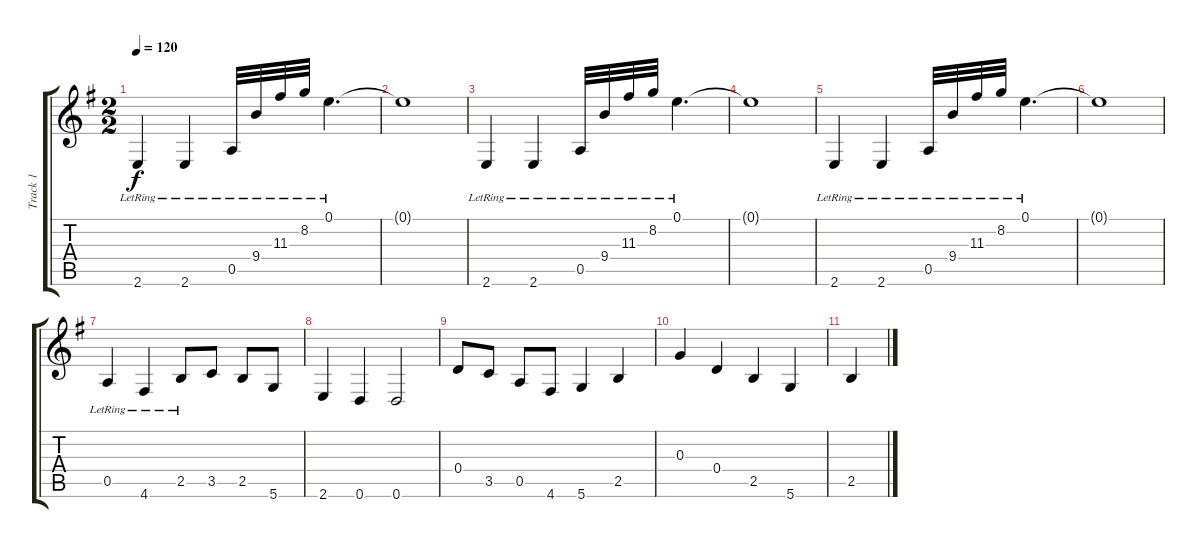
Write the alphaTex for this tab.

\track ("Track 1" "Track 1") {instrument acousticguitarnylon}
\staff {score tabs}
\tuning (E4 B3 G3 D3 A2 D2) {hide}
\ts (2 2)
\tempo 120
\clef g2
\ks eminor
2.6{lr}.4{dy f} 2.6{lr}.4 0.5{lr}.32 9.4{lr}.32 11.3{lr}.32 8.2{lr}.32 0.1{lr}.4{d} |
0.1{t}.1 |
2.6{lr}.4 2.6{lr}.4 0.5{lr}.32 9.4{lr}.32 11.3{lr}.32 8.2{lr}.32 0.1{lr}.4{d} |
0.1{t}.1 |
2.6{lr}.4 2.6{lr}.4 0.5{lr}.32 9.4{lr}.32 11.3{lr}.32 8.2{lr}.32 0.1{lr}.4{d} |
0.1{t}.1 |
0.5{lr}.4 4.6{lr}.4 2.5{lr}.8 3.5.8 2.5.8 5.6.8 |
2.6.4 0.6.4 0.6.2 |
0.4.8 3.5.8 0.5.8 4.6.8 5.6.4 2.5.4 |
0.3.4 0.4.4 2.5.4 5.6.4 |
2.5.4
